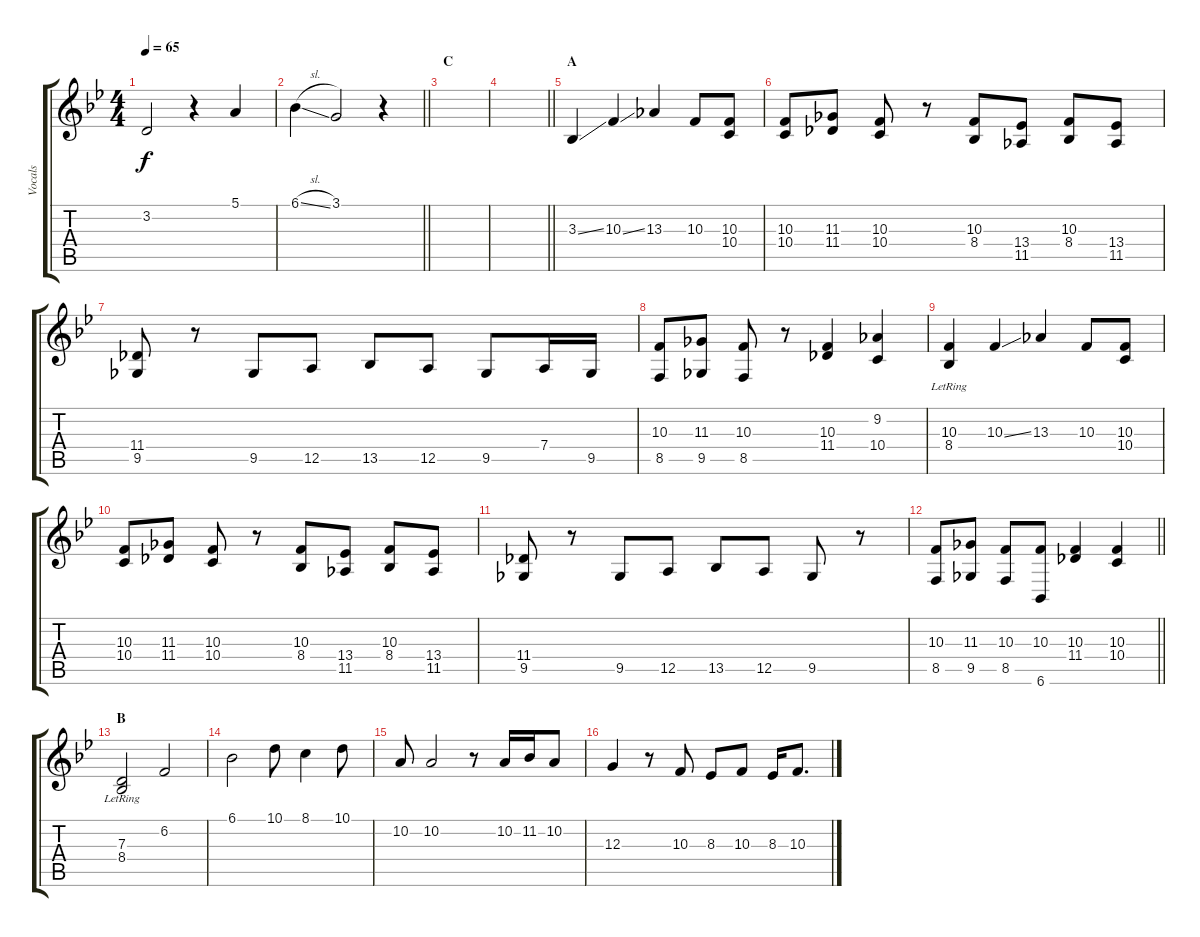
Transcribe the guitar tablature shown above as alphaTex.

\track ("Vocals" "Vocals") {instrument flute}
\staff {score tabs}
\tuning (E4 B3 G3 D3 A2 E2) {hide}
\ts (4 4)
\tempo 65
\clef g2
\ks bb
3.2.2{dy f} r.4 5.1.4 |
\barLineRight lightlight
6.1{sl}.4 3.1.2 r.4 |
\section ("" "C")
|
\barLineRight lightlight
|
\section ("" "A")
3.3{ss}.4 10.3{ss}.4 13.3.4 10.3.8 (10.3 10.4).8 |
(10.3 10.4).8 (11.3 11.4).8 (10.3 10.4).8 r.8 (10.3 8.4).8 (13.4 11.5).8 (10.3 8.4).8 (13.4 11.5).8 |
(11.4 9.5).8 r.8 9.5.8 12.5.8 13.5.8 12.5.8 9.5.8 7.4.16 9.5.16 |
(10.3 8.5).8 (11.3 9.5).8 (10.3 8.5).8 r.8 (10.3 11.4).4 (9.2 10.4).4 |
(10.3{lr} 8.4{lr}).4 10.3{ss}.4 13.3.4 10.3.8 (10.3 10.4).8 |
(10.3 10.4).8 (11.3 11.4).8 (10.3 10.4).8 r.8 (10.3 8.4).8 (13.4 11.5).8 (10.3 8.4).8 (13.4 11.5).8 |
(11.4 9.5).8 r.8 9.5.8 12.5.8 13.5.8 12.5.8 9.5.8 r.8 |
\barLineRight lightlight
(10.3 8.5).8 (11.3 9.5).8 (10.3 8.5).8 (10.3 6.6).8 (10.3 11.4).4 (10.3 10.4).4 |
\section ("" "B")
(7.3 8.4{lr}).2 6.2.2 |
6.1.2 10.1.8 8.1.4 10.1.8 |
10.2.8 10.2.2 r.8 10.2.16 11.2.16 10.2.8 |
12.3.4 r.8 10.3.8 8.3.8 10.3.8 8.3.16 10.3.8{d}
